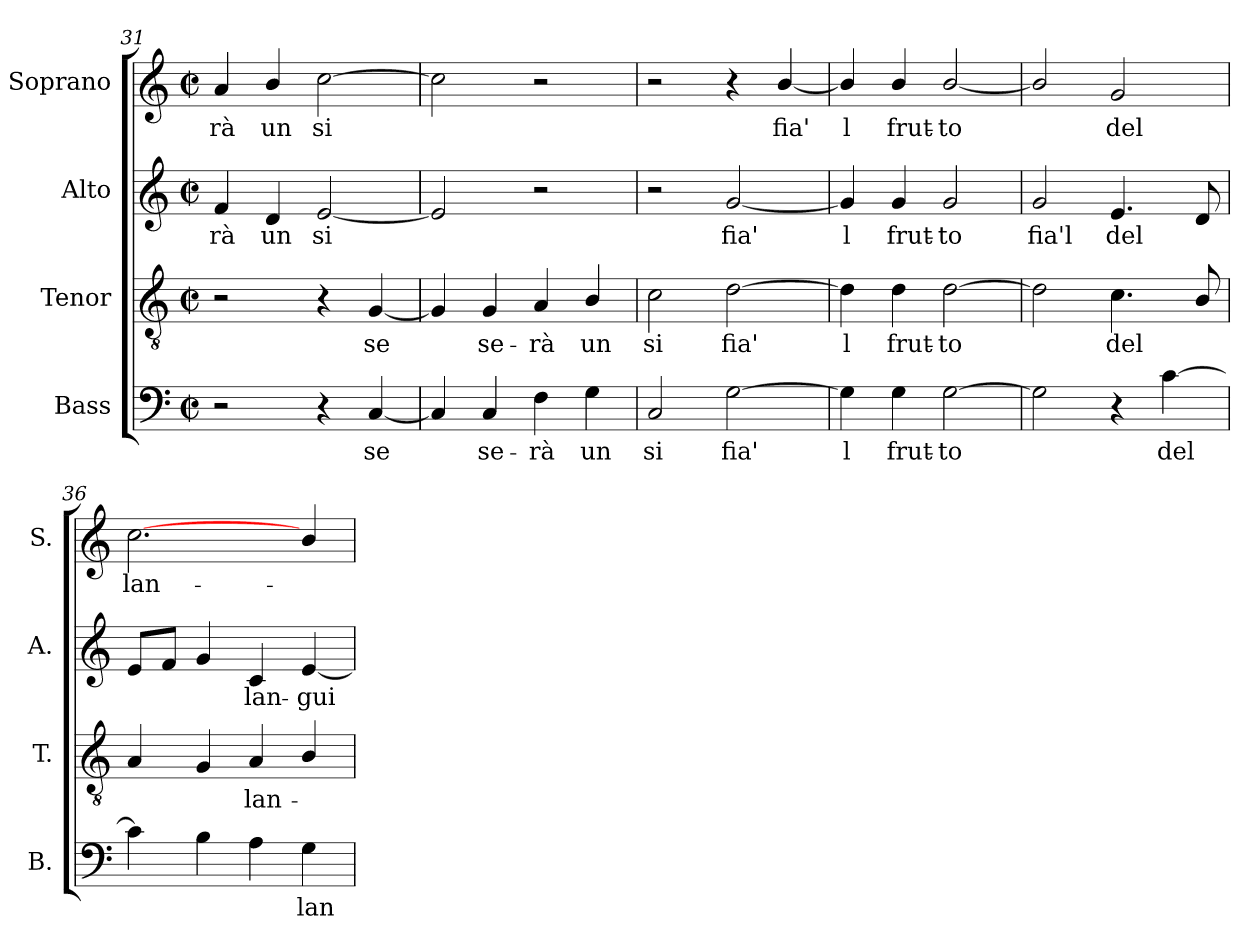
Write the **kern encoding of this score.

**kern	**text	**kern	**text	**kern	**text	**kern	**text
*part4	*part4	*part3	*part3	*part2	*part2	*part1	*part1
*staff4	*staff4	*staff3	*staff3	*staff2	*staff2	*staff1	*staff1
*I"Bass	*	*I"Tenor	*	*I"Alto	*	*I"Soprano	*
*I'B.	*	*I'T.	*	*I'A.	*	*I'S.	*
*clefF4	*	*clefGv2	*	*clefG2	*	*clefG2	*
*	*	*ITrd7c12	*	*	*	*	*
*k[]	*	*k[]	*	*k[]	*	*k[]	*
*C:	*	*C:	*	*C:	*	*C:	*
*M2/2	*	*M2/2	*	*M2/2	*	*M2/2	*
*met(c|)	*	*met(c|)	*	*met(c|)	*	*met(c|)	*
=31	=31	=31	=31	=31	=31	=31	=31
!	!	!	!	!	!LO:LY:b:color=#000000	!	!
!	!	!	!	!	!	!	!LO:LY:b:color=#000000
2r	.	2r	.	4fi/	-rà	4ai/	-rà
!	!	!	!	!	!LO:LY:b:color=#000000	!	!
!	!	!	!	!	!	!	!LO:LY:b:color=#000000
.	.	.	.	4di/	un	4bi/	un
!	!	!	!	!	!LO:LY:b:color=#000000	!	!
!	!	!	!	!	!	!	!LO:LY:b:color=#000000
4r	.	4r	.	[2ei/	si	[2cci\	si
!	!LO:LY:b:color=#000000	!	!	!	!	!	!
!	!	!	!LO:LY:b:color=#000000	!	!	!	!
[4Ci/	se	[4GGi/	se	.	.	.	.
=32	=32	=32	=32	=32	=32	=32	=32
4Ci/]	.	4GGi/]	.	2ei/]	.	2cci\]	.
!	!LO:LY:b:color=#000000	!	!	!	!	!	!
!	!	!	!LO:LY:b:color=#000000	!	!	!	!
4Ci/	se-	4GGi/	se-	.	.	.	.
!	!LO:LY:b:color=#000000	!	!	!	!	!	!
!	!	!	!LO:LY:b:color=#000000	!	!	!	!
4Fi\	-rà	4AAi/	-rà	2r	.	2r	.
!	!LO:LY:b:color=#000000	!	!	!	!	!	!
!	!	!	!LO:LY:b:color=#000000	!	!	!	!
4Gi\	un	4BBi/	un	.	.	.	.
=33	=33	=33	=33	=33	=33	=33	=33
!	!LO:LY:b:color=#000000	!	!	!	!	!	!
!	!	!	!LO:LY:b:color=#000000	!	!	!	!
2Ci/	si	2Ci\	si	2r	.	2r	.
!	!LO:LY:b:color=#000000	!	!	!	!	!	!
!	!	!	!LO:LY:b:color=#000000	!	!	!	!
!	!	!	!	!	!LO:LY:b:color=#000000	!	!
[2Gi\	fia'	[2Di\	fia'	[2gi/	fia'	4r	.
!	!	!	!	!	!	!	!LO:LY:b:color=#000000
.	.	.	.	.	.	[4bi/	fia'
=34	=34	=34	=34	=34	=34	=34	=34
!	!LO:LY:b:color=#000000	!	!	!	!	!	!
!	!	!	!LO:LY:b:color=#000000	!	!	!	!
!	!	!	!	!	!LO:LY:b:color=#000000	!	!
!	!	!	!	!	!	!	!LO:LY:b:color=#000000
4Gi\]	l	4Di\]	l	4gi/]	l	4bi/]	l
!	!LO:LY:b:color=#000000	!	!	!	!	!	!
!	!	!	!LO:LY:b:color=#000000	!	!	!	!
!	!	!	!	!	!LO:LY:b:color=#000000	!	!
!	!	!	!	!	!	!	!LO:LY:b:color=#000000
4Gi\	frut-	4Di\	frut-	4gi/	frut-	4bi/	frut-
!	!LO:LY:b:color=#000000	!	!	!	!	!	!
!	!	!	!LO:LY:b:color=#000000	!	!	!	!
!	!	!	!	!	!LO:LY:b:color=#000000	!	!
!	!	!	!	!	!	!	!LO:LY:b:color=#000000
[2Gi\	-to	[2Di\	-to	2gi/	-to	[2bi/	-to
=35	=35	=35	=35	=35	=35	=35	=35
!	!	!	!	!	!LO:LY:b:color=#000000	!	!
2Gi\]	.	2Di\]	.	2gi/	fia'l	2bi/]	.
!	!	!	!LO:LY:b:color=#000000	!	!	!	!
!	!	!	!	!	!LO:LY:b:color=#000000	!	!
!	!	!	!	!	!	!	!LO:LY:b:color=#000000
4r	.	4.Ci\	del	4.ei/	del	2gi/	del
!	!LO:LY:b:color=#000000	!	!	!	!	!	!
[4ci\	del	.	.	.	.	.	.
.	.	8BBi/	.	8di/	.	.	.
!!LO:LB:g=z
=36	=36	=36	=36	=36	=36	=36	=36
!	!	!	!	!	!	!	!LO:LY:b:color=#000000
4ci\]	.	4AAi/	.	8ei/L	.	[2.cci\	lan-
.	.	.	.	8fi/J	.	.	.
4Bi\	.	4GGi/	.	4gi/	.	.	.
!	!	!	!LO:LY:b:color=#000000	!	!	!	!
!	!	!	!	!	!LO:LY:b:color=#000000	!	!
4Ai\	.	4AAi/	lan-	4ci/	lan-	.	.
!	!LO:LY:b:color=#000000	!	!	!	!	!	!
!	!	!	!	!	!LO:LY:b:color=#000000	!	!
4Gi\	lan-	4BBi/	.	[4ei/	-gui-	4bi/	.
=	=	=	=	=	=	=	=
*-	*-	*-	*-	*-	*-	*-	*-
